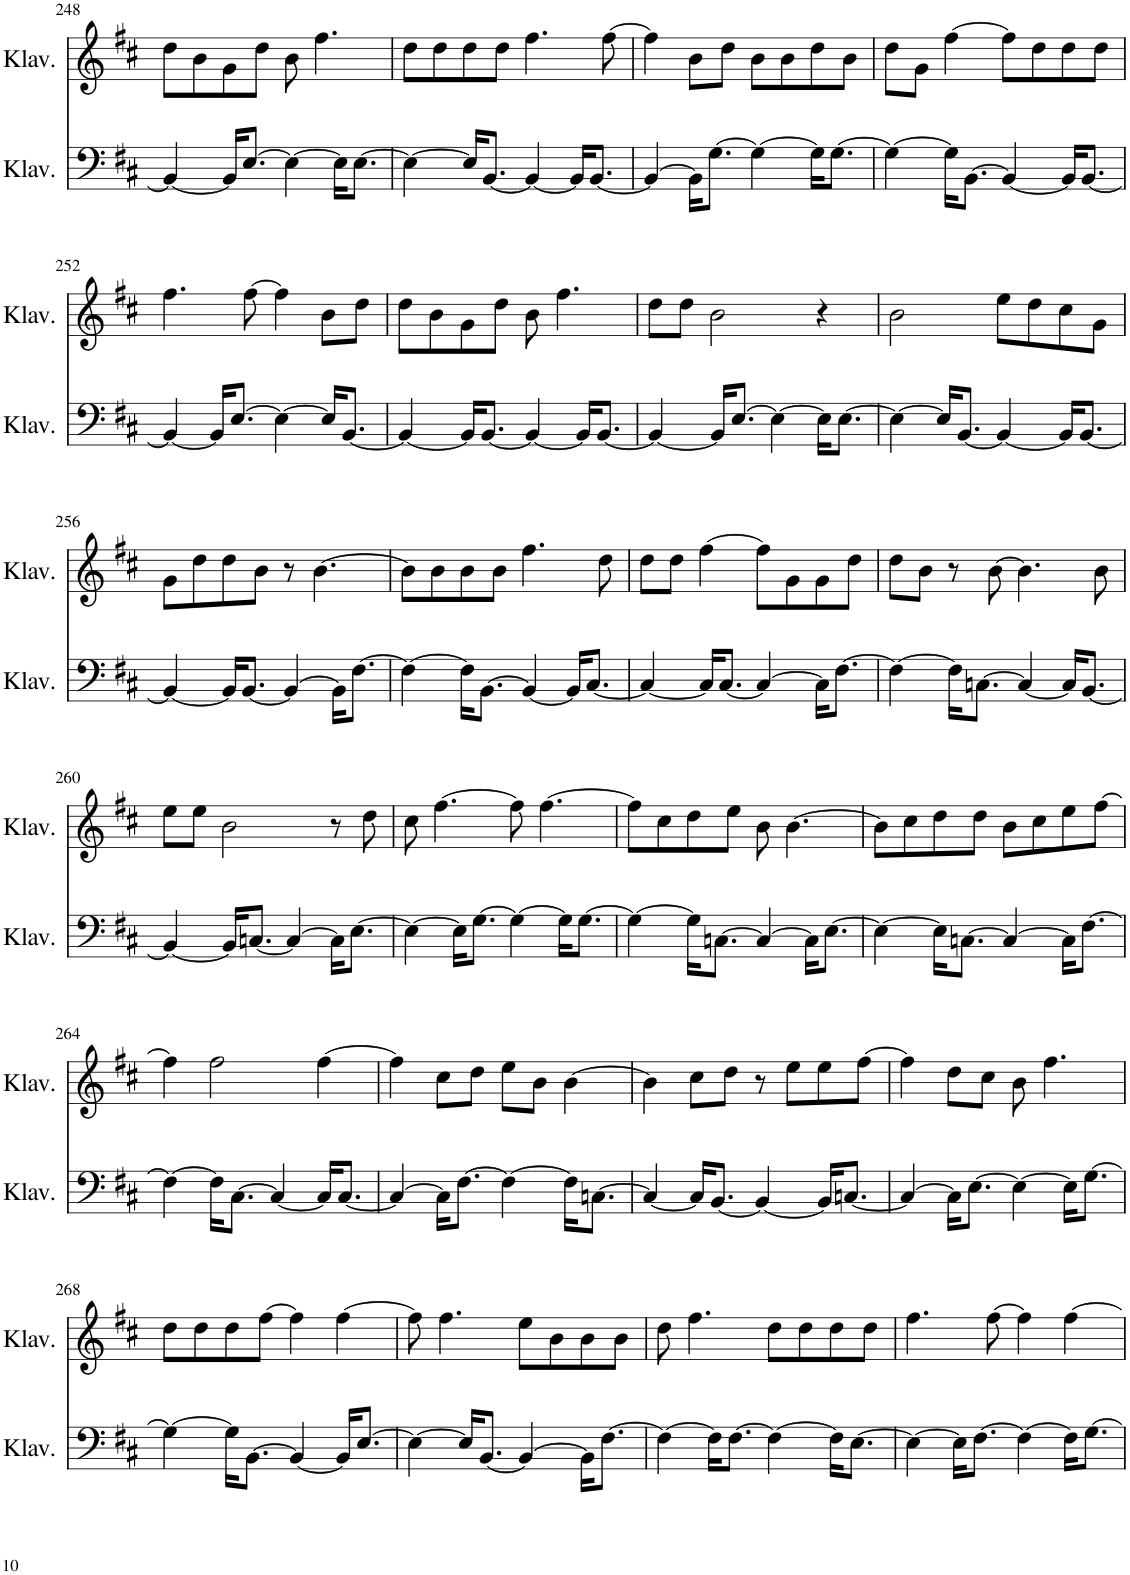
**kern	**kern
*part2	*part1
*staff2	*staff1
*I"Klavier	*I"Klavier
*I'Klav.	*I'Klav.
!!LO:PB:g=z
*clefF4	*clefG2
*k[f#c#]	*k[f#c#]
*M4/4	*M4/4
=248	=248
4BB/_	8dd\L
.	8b\
16BB/KL]	8g\
[8.E/J	.
.	8dd\J
4E\_	8b\
.	4.ff#\
16E\KL]	.
[8.E\J	.
=249	=249
4E\_	8dd\L
.	8dd\
16E/KL]	8dd\
[8.BB/J	.
.	8dd\J
4BB/_	4.ff#\
16BB/KL]	.
[8.BB/J	.
.	[8ff#\
=250	=250
4BB/_	4ff#\]
16BB\KL]	8b\L
[8.G\J	.
.	8dd\J
4G\_	8b\L
.	8b\
16G\KL]	8dd\
[8.G\J	.
.	8b\J
=251	=251
4G\_	8dd\L
.	8g\J
16G\KL]	[4ff#\
[8.BB\J	.
4BB/_	8ff#\L]
.	8dd\
16BB/KL]	8dd\
[8.BB/J	.
.	8dd\J
!!LO:LB:g=z
=252	=252
4BB/_	4.ff#\
16BB/KL]	.
[8.E/J	.
.	[8ff#\
4E\_	4ff#\]
16E/KL]	8b\L
[8.BB/J	.
.	8dd\J
=253	=253
4BB/_	8dd\L
.	8b\
16BB/KL]	8g\
[8.BB/J	.
.	8dd\J
4BB/_	8b\
.	4.ff#\
16BB/KL]	.
[8.BB/J	.
=254	=254
4BB/_	8dd\L
.	8dd\J
16BB/KL]	2b\
[8.E/J	.
4E\_	.
16E\KL]	4r
[8.E\J	.
=255	=255
4E\_	2b\
16E/KL]	.
[8.BB/J	.
4BB/_	8ee\L
.	8dd\
16BB/KL]	8cc#\
[8.BB/J	.
.	8g\J
!!LO:LB:g=z
=256	=256
4BB/_	8g\L
.	8dd\
16BB/KL]	8dd\
[8.BB/J	.
.	8b\J
4BB/_	8r
.	[4.b\
16BB\KL]	.
[8.F#\J	.
=257	=257
4F#\_	8b\L]
.	8b\
16F#\KL]	8b\
[8.BB\J	.
.	8b\J
4BB/_	4.ff#\
16BB/KL]	.
[8.C#/J	.
.	8dd\
=258	=258
4C#/_	8dd\L
.	8dd\J
16C#/KL]	[4ff#\
[8.C#/J	.
4C#/_	8ff#\L]
.	8g\
16C#\KL]	8g\
[8.F#\J	.
.	8dd\J
=259	=259
4F#\_	8dd\L
.	8b\J
16F#\KL]	8r
[8.Cn\J	.
.	[8b\
4C/_	4.b\]
16C/KL]	.
[8.BB/J	.
.	8b\
!!LO:LB:g=z
=260	=260
4BB/_	8ee\L
.	8ee\J
16BB/KL]	2b\
[8.Cn/J	.
4C/_	.
16C\KL]	8r
[8.E\J	.
.	8dd\
=261	=261
4E\_	8cc#\
.	[4.ff#\
16E\KL]	.
[8.G\J	.
4G\_	8ff#\]
.	[4.ff#\
16G\KL]	.
[8.G\J	.
=262	=262
4G\_	8ff#\L]
.	8cc#\
16G\KL]	8dd\
[8.Cn\J	.
.	8ee\J
4C/_	8b\
.	[4.b\
16C\KL]	.
[8.E\J	.
=263	=263
4E\_	8b\L]
.	8cc#\
16E\KL]	8dd\
[8.Cn\J	.
.	8dd\J
4C/_	8b\L
.	8cc#\
16C\KL]	8ee\
[8.F#\J	.
.	[8ff#\J
!!LO:LB:g=z
=264	=264
4F#\_	4ff#\]
16F#\KL]	2ff#\
[8.C#\J	.
4C#/_	.
16C#/KL]	[4ff#\
[8.C#/J	.
=265	=265
4C#/_	4ff#\]
16C#\KL]	8cc#\L
[8.F#\J	.
.	8dd\J
4F#\_	8ee\L
.	8b\J
16F#\KL]	[4b\
[8.Cn\J	.
=266	=266
4C/_	4b\]
16C/KL]	8cc#\L
[8.BB/J	.
.	8dd\J
4BB/_	8r
.	8ee\L
16BB/KL]	8ee\
[8.Cn/J	.
.	[8ff#\J
=267	=267
4C/_	4ff#\]
16C\KL]	8dd\L
[8.E\J	.
.	8cc#\J
4E\_	8b\
.	4.ff#\
16E\KL]	.
[8.G\J	.
!!LO:LB:g=z
=268	=268
4G\_	8dd\L
.	8dd\
16G\KL]	8dd\
[8.BB\J	.
.	[8ff#\J
4BB/_	4ff#\]
16BB/KL]	[4ff#\
[8.E/J	.
=269	=269
4E\_	8ff#\]
.	4.ff#\
16E/KL]	.
[8.BB/J	.
4BB/_	8ee\L
.	8b\
16BB\KL]	8b\
[8.F#\J	.
.	8b\J
=270	=270
4F#\_	8dd\
.	4.ff#\
16F#\KL]	.
[8.F#\J	.
4F#\_	8dd\L
.	8dd\
16F#\KL]	8dd\
[8.E\J	.
.	8dd\J
=271	=271
4E\_	4.ff#\
16E\KL]	.
[8.F#\J	.
.	[8ff#\
4F#\_	4ff#\]
16F#\KL]	[4ff#\
[8.G\J	.
=	=
*-	*-
